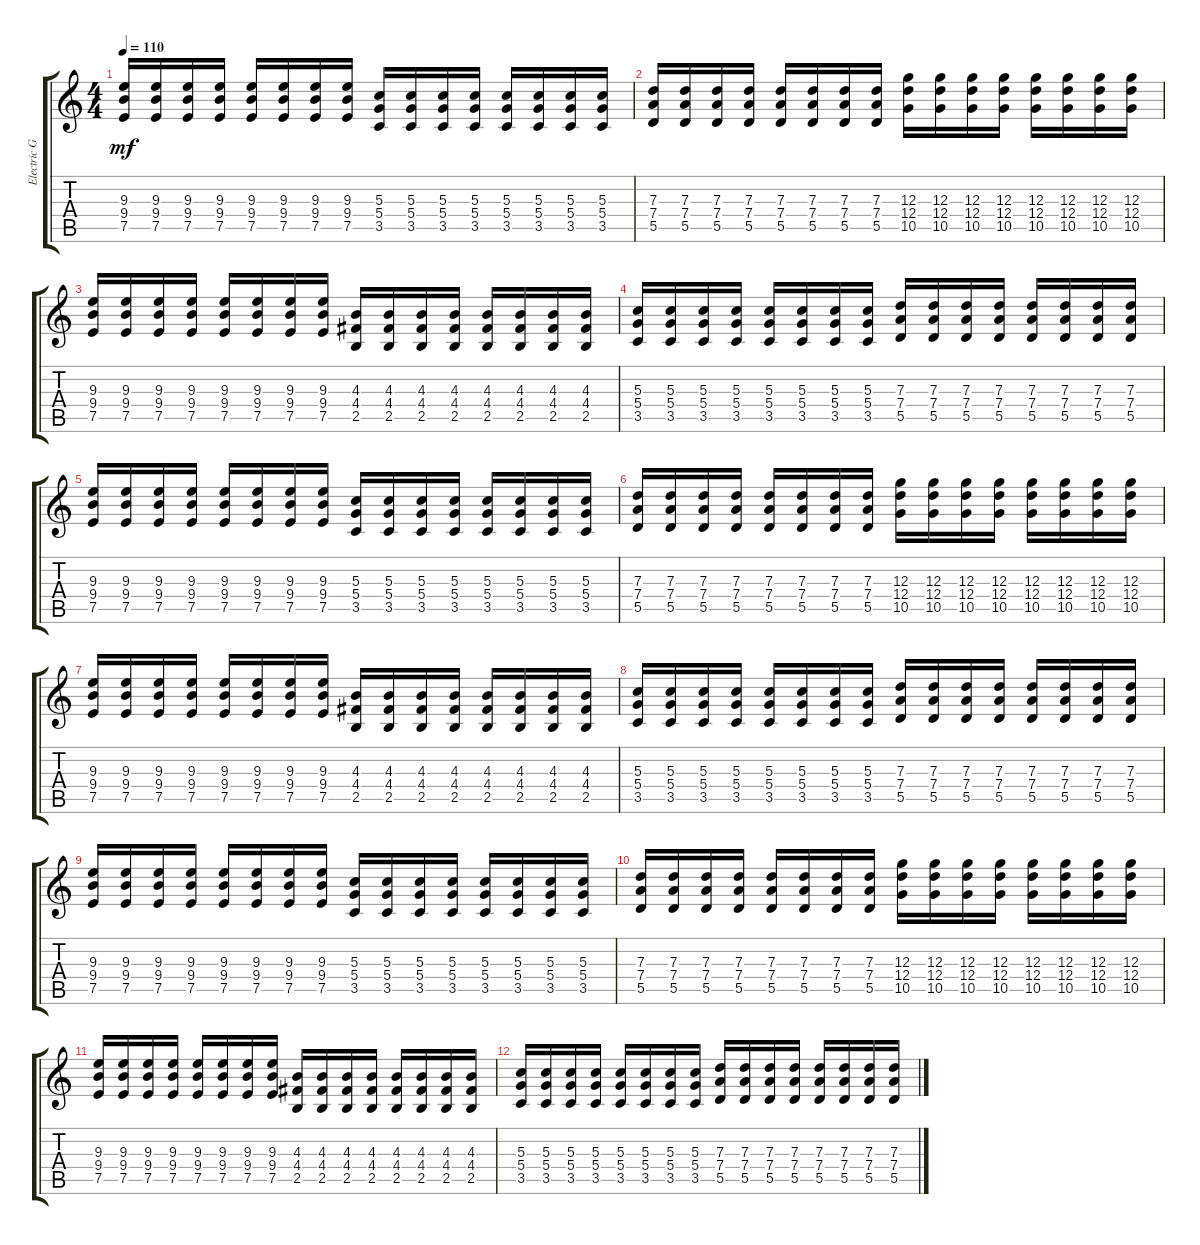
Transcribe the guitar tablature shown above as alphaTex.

\track ("Electric Guitar (Drive)" "Electric G") {instrument overdrivenguitar}
\staff {score tabs}
\tuning (E4 B3 G3 D3 A2 E2) {hide}
\ts (4 4)
\tempo 110
\clef g2
\ks c
(9.3 9.4 7.5).16{dy mf} (9.3 9.4 7.5).16 (9.3 9.4 7.5).16 (9.3 9.4 7.5).16 (9.3 9.4 7.5).16 (9.3 9.4 7.5).16 (9.3 9.4 7.5).16 (9.3 9.4 7.5).16 (5.3 5.4 3.5).16 (5.3 5.4 3.5).16 (5.3 5.4 3.5).16 (5.3 5.4 3.5).16 (5.3 5.4 3.5).16 (5.3 5.4 3.5).16 (5.3 5.4 3.5).16 (5.3 5.4 3.5).16 |
(7.3 7.4 5.5).16 (7.3 7.4 5.5).16 (7.3 7.4 5.5).16 (7.3 7.4 5.5).16 (7.3 7.4 5.5).16 (7.3 7.4 5.5).16 (7.3 7.4 5.5).16 (7.3 7.4 5.5).16 (12.3 12.4 10.5).16 (12.3 12.4 10.5).16 (12.3 12.4 10.5).16 (12.3 12.4 10.5).16 (12.3 12.4 10.5).16 (12.3 12.4 10.5).16 (12.3 12.4 10.5).16 (12.3 12.4 10.5).16 |
(9.3 9.4 7.5).16 (9.3 9.4 7.5).16 (9.3 9.4 7.5).16 (9.3 9.4 7.5).16 (9.3 9.4 7.5).16 (9.3 9.4 7.5).16 (9.3 9.4 7.5).16 (9.3 9.4 7.5).16 (4.3 4.4 2.5).16 (4.3 4.4 2.5).16 (4.3 4.4 2.5).16 (4.3 4.4 2.5).16 (4.3 4.4 2.5).16 (4.3 4.4 2.5).16 (4.3 4.4 2.5).16 (4.3 4.4 2.5).16 |
(5.3 5.4 3.5).16 (5.3 5.4 3.5).16 (5.3 5.4 3.5).16 (5.3 5.4 3.5).16 (5.3 5.4 3.5).16 (5.3 5.4 3.5).16 (5.3 5.4 3.5).16 (5.3 5.4 3.5).16 (7.3 7.4 5.5).16 (7.3 7.4 5.5).16 (7.3 7.4 5.5).16 (7.3 7.4 5.5).16 (7.3 7.4 5.5).16 (7.3 7.4 5.5).16 (7.3 7.4 5.5).16 (7.3 7.4 5.5).16 |
(9.3 9.4 7.5).16 (9.3 9.4 7.5).16 (9.3 9.4 7.5).16 (9.3 9.4 7.5).16 (9.3 9.4 7.5).16 (9.3 9.4 7.5).16 (9.3 9.4 7.5).16 (9.3 9.4 7.5).16 (5.3 5.4 3.5).16 (5.3 5.4 3.5).16 (5.3 5.4 3.5).16 (5.3 5.4 3.5).16 (5.3 5.4 3.5).16 (5.3 5.4 3.5).16 (5.3 5.4 3.5).16 (5.3 5.4 3.5).16 |
(7.3 7.4 5.5).16 (7.3 7.4 5.5).16 (7.3 7.4 5.5).16 (7.3 7.4 5.5).16 (7.3 7.4 5.5).16 (7.3 7.4 5.5).16 (7.3 7.4 5.5).16 (7.3 7.4 5.5).16 (12.3 12.4 10.5).16 (12.3 12.4 10.5).16 (12.3 12.4 10.5).16 (12.3 12.4 10.5).16 (12.3 12.4 10.5).16 (12.3 12.4 10.5).16 (12.3 12.4 10.5).16 (12.3 12.4 10.5).16 |
(9.3 9.4 7.5).16 (9.3 9.4 7.5).16 (9.3 9.4 7.5).16 (9.3 9.4 7.5).16 (9.3 9.4 7.5).16 (9.3 9.4 7.5).16 (9.3 9.4 7.5).16 (9.3 9.4 7.5).16 (4.3 4.4 2.5).16 (4.3 4.4 2.5).16 (4.3 4.4 2.5).16 (4.3 4.4 2.5).16 (4.3 4.4 2.5).16 (4.3 4.4 2.5).16 (4.3 4.4 2.5).16 (4.3 4.4 2.5).16 |
(5.3 5.4 3.5).16 (5.3 5.4 3.5).16 (5.3 5.4 3.5).16 (5.3 5.4 3.5).16 (5.3 5.4 3.5).16 (5.3 5.4 3.5).16 (5.3 5.4 3.5).16 (5.3 5.4 3.5).16 (7.3 7.4 5.5).16 (7.3 7.4 5.5).16 (7.3 7.4 5.5).16 (7.3 7.4 5.5).16 (7.3 7.4 5.5).16 (7.3 7.4 5.5).16 (7.3 7.4 5.5).16 (7.3 7.4 5.5).16 |
(9.3 9.4 7.5).16 (9.3 9.4 7.5).16 (9.3 9.4 7.5).16 (9.3 9.4 7.5).16 (9.3 9.4 7.5).16 (9.3 9.4 7.5).16 (9.3 9.4 7.5).16 (9.3 9.4 7.5).16 (5.3 5.4 3.5).16 (5.3 5.4 3.5).16 (5.3 5.4 3.5).16 (5.3 5.4 3.5).16 (5.3 5.4 3.5).16 (5.3 5.4 3.5).16 (5.3 5.4 3.5).16 (5.3 5.4 3.5).16 |
(7.3 7.4 5.5).16 (7.3 7.4 5.5).16 (7.3 7.4 5.5).16 (7.3 7.4 5.5).16 (7.3 7.4 5.5).16 (7.3 7.4 5.5).16 (7.3 7.4 5.5).16 (7.3 7.4 5.5).16 (12.3 12.4 10.5).16 (12.3 12.4 10.5).16 (12.3 12.4 10.5).16 (12.3 12.4 10.5).16 (12.3 12.4 10.5).16 (12.3 12.4 10.5).16 (12.3 12.4 10.5).16 (12.3 12.4 10.5).16 |
(9.3 9.4 7.5).16 (9.3 9.4 7.5).16 (9.3 9.4 7.5).16 (9.3 9.4 7.5).16 (9.3 9.4 7.5).16 (9.3 9.4 7.5).16 (9.3 9.4 7.5).16 (9.3 9.4 7.5).16 (4.3 4.4 2.5).16 (4.3 4.4 2.5).16 (4.3 4.4 2.5).16 (4.3 4.4 2.5).16 (4.3 4.4 2.5).16 (4.3 4.4 2.5).16 (4.3 4.4 2.5).16 (4.3 4.4 2.5).16 |
(5.3 5.4 3.5).16 (5.3 5.4 3.5).16 (5.3 5.4 3.5).16 (5.3 5.4 3.5).16 (5.3 5.4 3.5).16 (5.3 5.4 3.5).16 (5.3 5.4 3.5).16 (5.3 5.4 3.5).16 (7.3 7.4 5.5).16 (7.3 7.4 5.5).16 (7.3 7.4 5.5).16 (7.3 7.4 5.5).16 (7.3 7.4 5.5).16 (7.3 7.4 5.5).16 (7.3 7.4 5.5).16 (7.3 7.4 5.5).16
